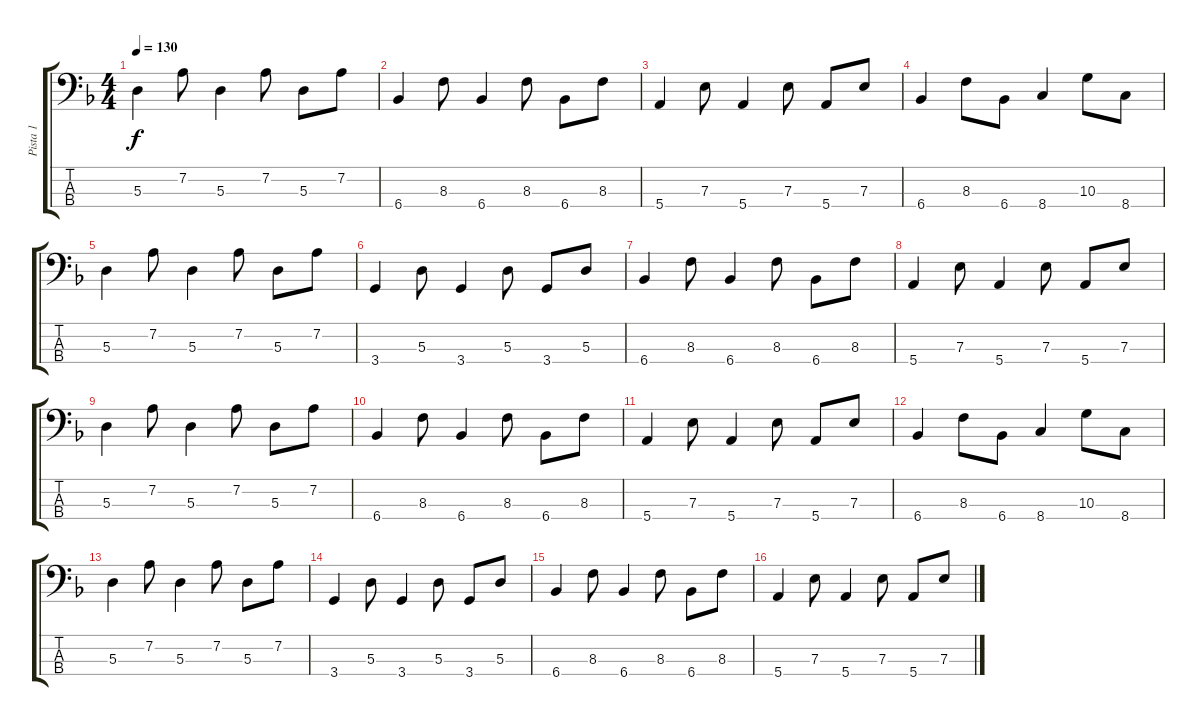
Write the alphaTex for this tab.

\track ("Pista 1" "Pista 1") {instrument electricbassfinger}
\staff {score tabs}
\tuning (G2 D2 A1 E1) {hide}
\ts (4 4)
\tempo 130
\clef f4
\ks dminor
5.3.4{dy f} 7.2.8 5.3.4 7.2.8 5.3.8 7.2.8 |
6.4.4 8.3.8 6.4.4 8.3.8 6.4.8 8.3.8 |
5.4.4 7.3.8 5.4.4 7.3.8 5.4.8 7.3.8 |
6.4.4 8.3.8 6.4.8 8.4.4 10.3.8 8.4.8 |
5.3.4 7.2.8 5.3.4 7.2.8 5.3.8 7.2.8 |
3.4.4 5.3.8 3.4.4 5.3.8 3.4.8 5.3.8 |
6.4.4 8.3.8 6.4.4 8.3.8 6.4.8 8.3.8 |
5.4.4 7.3.8 5.4.4 7.3.8 5.4.8 7.3.8 |
5.3.4 7.2.8 5.3.4 7.2.8 5.3.8 7.2.8 |
6.4.4 8.3.8 6.4.4 8.3.8 6.4.8 8.3.8 |
5.4.4 7.3.8 5.4.4 7.3.8 5.4.8 7.3.8 |
6.4.4 8.3.8 6.4.8 8.4.4 10.3.8 8.4.8 |
5.3.4 7.2.8 5.3.4 7.2.8 5.3.8 7.2.8 |
3.4.4 5.3.8 3.4.4 5.3.8 3.4.8 5.3.8 |
6.4.4 8.3.8 6.4.4 8.3.8 6.4.8 8.3.8 |
5.4.4 7.3.8 5.4.4 7.3.8 5.4.8 7.3.8
